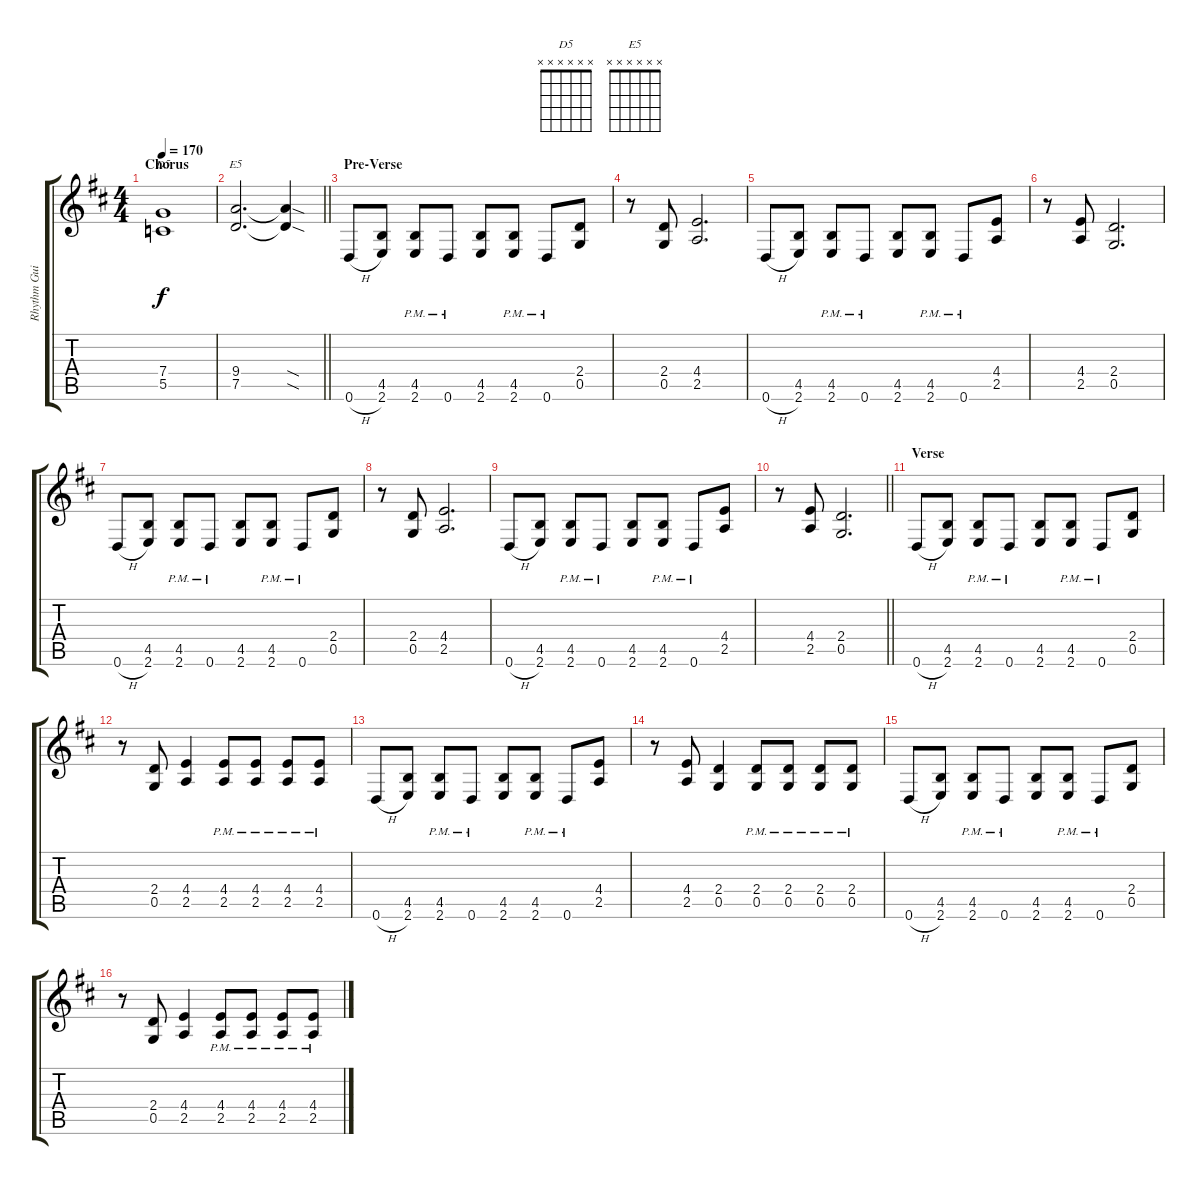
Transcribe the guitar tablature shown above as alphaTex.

\track ("Rhythm Guitar 1" "Rhythm Gui") {instrument distortionguitar}
\staff {score tabs}
\tuning (D4 A3 F3 C3 G2 D2) {hide}
\chord ("D5" x x x x x x)
\chord ("E5" x x x x x x)
\ts (4 4)
\section ("" "Chorus")
\tempo 170
\clef g2
\ks bminor
(7.4 5.5).1{ch "D5" dy f} |
\barLineRight lightlight
(9.4 7.5).2{d ch "E5"} (9.4{sod t} 7.5{sod t}).4 |
\section ("" "Pre-Verse")
0.6{h}.8 (4.5 2.6).8 (4.5{pm} 2.6{pm}).8 0.6{pm}.8 (4.5 2.6).8 (4.5{pm} 2.6{pm}).8 0.6{pm}.8 (2.4 0.5).8 |
r.8 (2.4 0.5).8 (4.4 2.5).2{d} |
0.6{h}.8 (4.5 2.6).8 (4.5{pm} 2.6{pm}).8 0.6{pm}.8 (4.5 2.6).8 (4.5{pm} 2.6{pm}).8 0.6{pm}.8 (4.4 2.5).8 |
r.8 (4.4 2.5).8 (2.4 0.5).2{d} |
0.6{h}.8 (4.5 2.6).8 (4.5{pm} 2.6{pm}).8 0.6{pm}.8 (4.5 2.6).8 (4.5{pm} 2.6{pm}).8 0.6{pm}.8 (2.4 0.5).8 |
r.8 (2.4 0.5).8 (4.4 2.5).2{d} |
0.6{h}.8 (4.5 2.6).8 (4.5{pm} 2.6{pm}).8 0.6{pm}.8 (4.5 2.6).8 (4.5{pm} 2.6{pm}).8 0.6{pm}.8 (4.4 2.5).8 |
\barLineRight lightlight
r.8 (4.4 2.5).8 (2.4 0.5).2{d} |
\section ("" "Verse")
0.6{h}.8 (4.5 2.6).8 (4.5{pm} 2.6{pm}).8 0.6{pm}.8 (4.5 2.6).8 (4.5{pm} 2.6{pm}).8 0.6{pm}.8 (2.4 0.5).8 |
r.8 (2.4 0.5).8 (4.4 2.5).4 (4.4{pm} 2.5{pm}).8 (4.4{pm} 2.5{pm}).8 (4.4{pm} 2.5{pm}).8 (4.4{pm} 2.5{pm}).8 |
0.6{h}.8 (4.5 2.6).8 (4.5{pm} 2.6{pm}).8 0.6{pm}.8 (4.5 2.6).8 (4.5{pm} 2.6{pm}).8 0.6{pm}.8 (4.4 2.5).8 |
r.8 (4.4 2.5).8 (2.4 0.5).4 (2.4{pm} 0.5{pm}).8 (2.4{pm} 0.5{pm}).8 (2.4{pm} 0.5{pm}).8 (2.4{pm} 0.5{pm}).8 |
0.6{h}.8 (4.5 2.6).8 (4.5{pm} 2.6{pm}).8 0.6{pm}.8 (4.5 2.6).8 (4.5{pm} 2.6{pm}).8 0.6{pm}.8 (2.4 0.5).8 |
r.8 (2.4 0.5).8 (4.4 2.5).4 (4.4{pm} 2.5{pm}).8 (4.4{pm} 2.5{pm}).8 (4.4{pm} 2.5{pm}).8 (4.4{pm} 2.5{pm}).8
